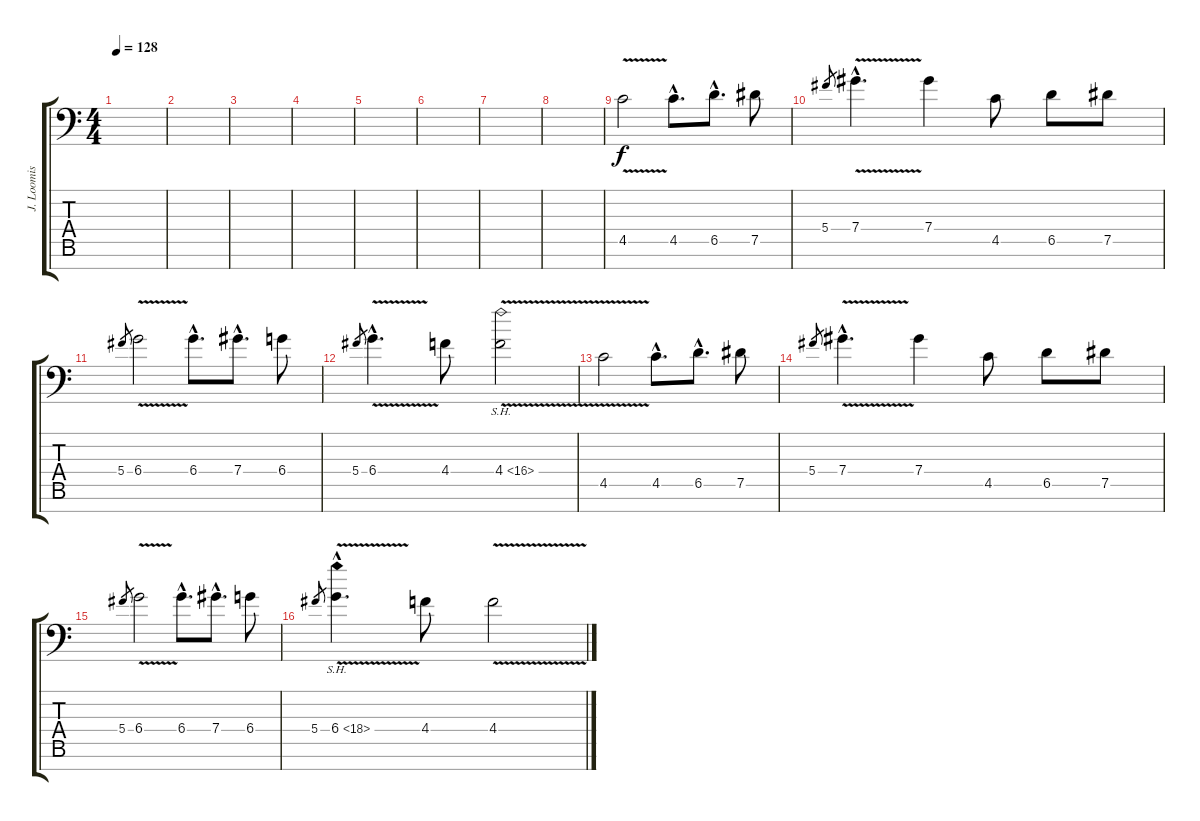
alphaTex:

\track ("J. Loomis (lead & Solo)" "J. Loomis ") {instrument distortionguitar}
\staff {score tabs}
\tuning (Eb4 Bb3 Gb3 Db3 Ab2 Eb2 Bb1) {hide}
\ts (4 4)
\tempo 128
\clef f4
\ks c
|
|
|
|
|
|
|
|
4.5{v}.2 4.5{hac}.8{d} 6.5{hac}.8{d} 7.5.8 |
5.4.8{gr} 7.4{v hac}.4{d} 7.4.4 4.5.8 6.5.8 7.5.8 |
5.4.8{gr} 6.4{v}.2 6.4{hac}.8{d} 7.4{hac}.8{d} 6.4.8 |
5.4.8{gr} 6.4{v hac}.4{d} 4.4.8 4.4{sh 12 v}.2 |
4.5{v}.2 4.5{hac}.8{d} 6.5{hac}.8{d} 7.5.8 |
5.4.8{gr} 7.4{v hac}.4{d} 7.4.4 4.5.8 6.5.8 7.5.8 |
5.4.8{gr} 6.4{v}.2 6.4{hac}.8{d} 7.4{hac}.8{d} 6.4.8 |
5.4.8{gr} 6.4{sh 12 v hac}.4{d} 4.4.8 4.4{v}.2
